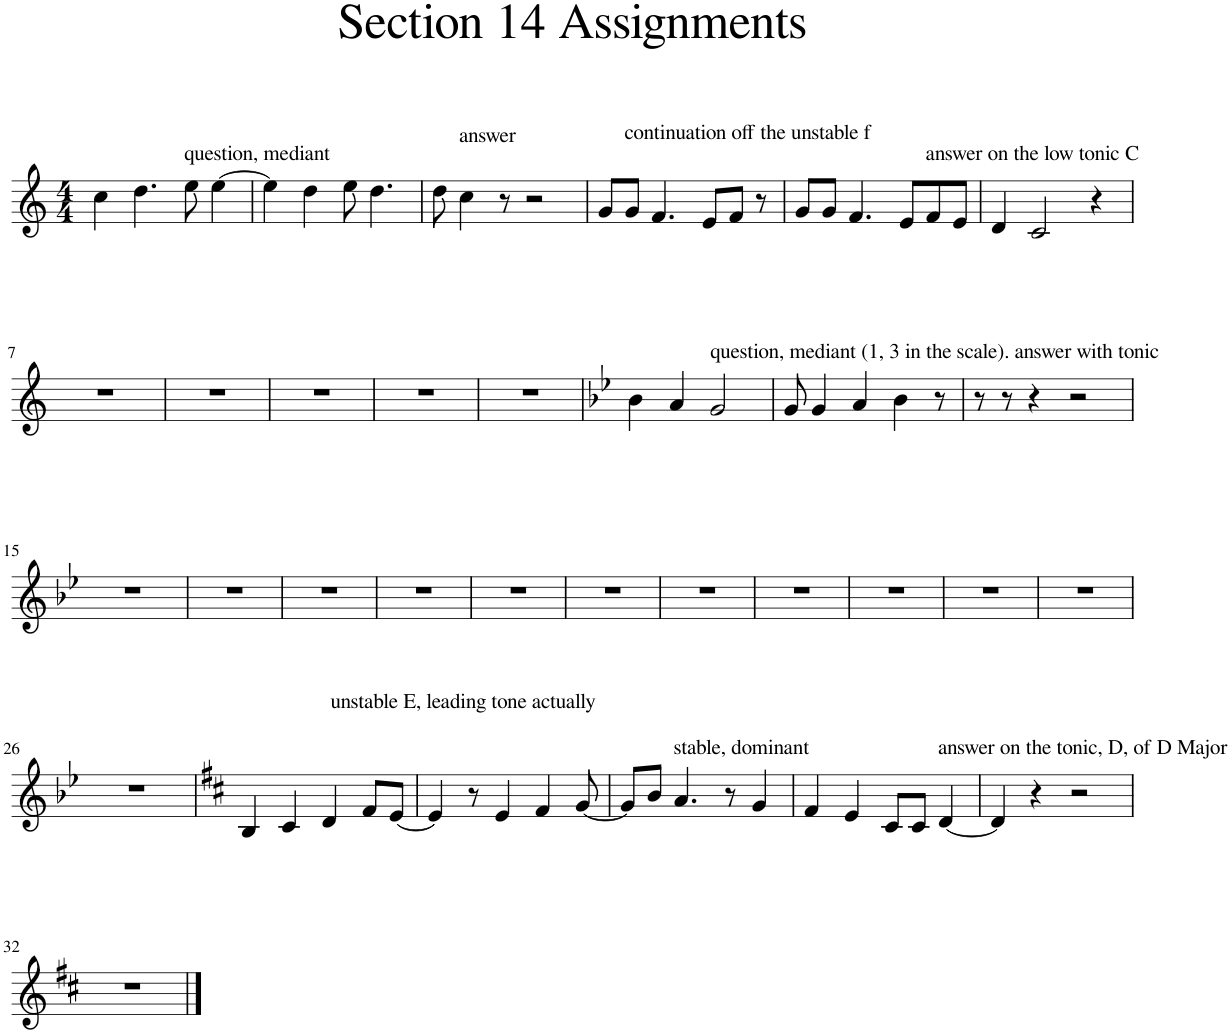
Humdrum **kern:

**kern
*part1
*staff1
*I"Piano
*I'Pno.
*clefG2
*k[]
*M4/4
=1
4cc\
4.dd\
!LO:TX:a:t=question, mediant
8ee\
[4ee\
=2
4ee\]
4dd\
8ee\
4.dd\
=3
8dd\
!LO:TX:a:t=answer
4cc\
8r
2r
=4
8g/L
8g/J
4.f/
8e/L
!LO:TX:a:t=continuation off the unstable f
8f/J
8r
=5
8g/L
8g/J
4.f/
8e/L
!LO:TX:a:t=answer on the low tonic C
8f/
8e/J
=6
4d/
2c/
4r
!!LO:LB:g=z
=7
1r
=8
1r
=9
1r
=10
1r
=11
1r
=12
*k[b-e-]
4b-\
4a/
!LO:TX:a:t=question, mediant (1, 3 in the scale). answer with tonic
2g/
=13
8g/
4g/
4a/
4b-\
8r
=14
8r
8r
4r
2r
!!LO:LB:g=z
=15
1r
=16
1r
=17
1r
=18
1r
=19
1r
=20
1r
=21
1r
=22
1r
=23
1r
=24
1r
=25
1r
!!LO:LB:g=z
=26
1r
=27
*k[f#c#]
4B/
4c#/
4d/
8f#/L
!LO:TX:a:t=unstable E, leading tone actually
[8e/J
=28
4e/]
8r
4e/
4f#/
[8g/
=29
8g/L]
8b/J
!LO:TX:a:t=stable, dominant
4.a/
8r
4g/
=30
4f#/
4e/
8c#/L
8c#/J
!LO:TX:a:t=answer on the tonic, D, of D Major
[4d/
=31
4d/]
4r
2r
!!LO:LB:g=z
=32
1r
==
*-
